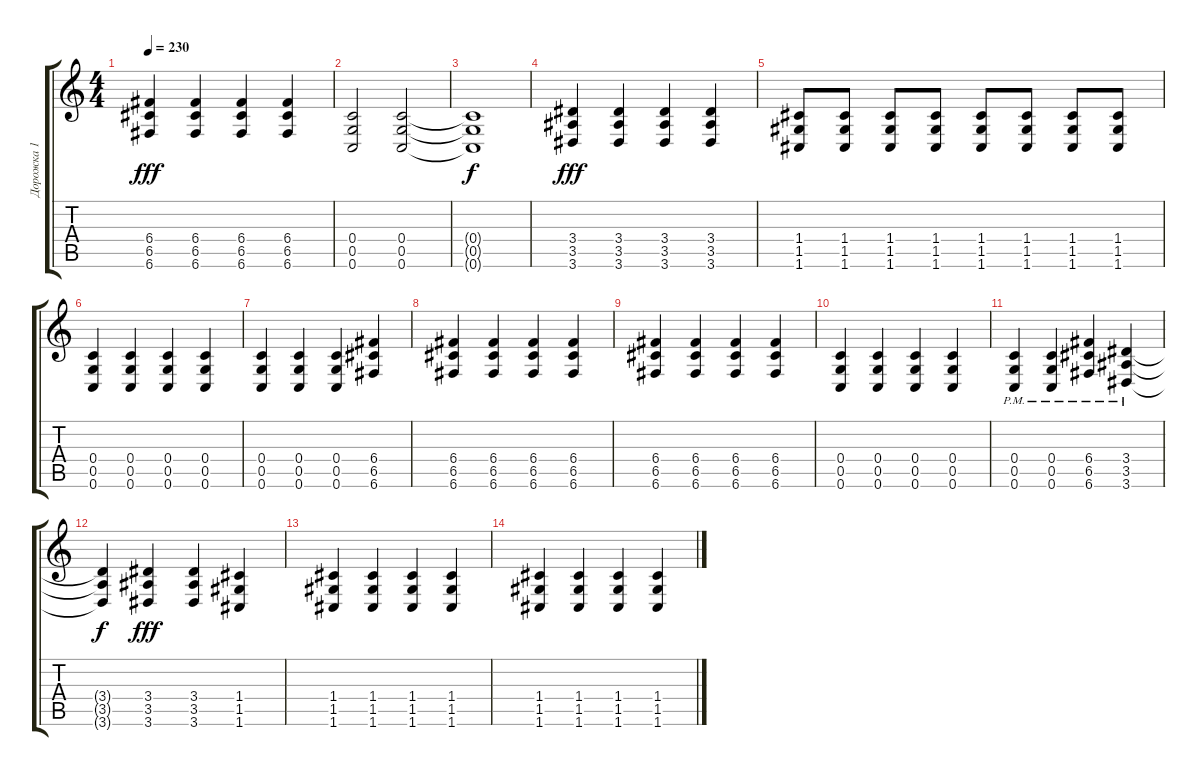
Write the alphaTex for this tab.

\track ("Дорожка 1" "Дорожка 1") {instrument distortionguitar}
\staff {score tabs}
\tuning (D4 A3 F3 C3 G2 C2) {hide}
\ts (4 4)
\tempo 230
\clef g2
\ks c
(6.4 6.5 6.6).4{dy fff} (6.4 6.5 6.6).4 (6.4 6.5 6.6).4 (6.4 6.5 6.6).4 |
(0.4 0.5 0.6).2 (0.4 0.5 0.6).2 |
(0.4{t} 0.5{t} 0.6{t}).1{dy f} |
(3.4 3.5 3.6).4{dy fff} (3.4 3.5 3.6).4 (3.4 3.5 3.6).4 (3.4 3.5 3.6).4 |
(1.4 1.5 1.6).8 (1.4 1.5 1.6).8 (1.4 1.5 1.6).8 (1.4 1.5 1.6).8 (1.4 1.5 1.6).8 (1.4 1.5 1.6).8 (1.4 1.5 1.6).8 (1.4 1.5 1.6).8 |
(0.4 0.5 0.6).4 (0.4 0.5 0.6).4 (0.4 0.5 0.6).4 (0.4 0.5 0.6).4 |
(0.4 0.5 0.6).4 (0.4 0.5 0.6).4 (0.4 0.5 0.6).4 (6.4 6.5 6.6).4 |
(6.4 6.5 6.6).4 (6.4 6.5 6.6).4 (6.4 6.5 6.6).4 (6.4 6.5 6.6).4 |
(6.4 6.5 6.6).4 (6.4 6.5 6.6).4 (6.4 6.5 6.6).4 (6.4 6.5 6.6).4 |
(0.4 0.5 0.6).4 (0.4 0.5 0.6).4 (0.4 0.5 0.6).4 (0.4 0.5 0.6).4 |
(0.4{pm} 0.5{pm} 0.6{pm}).4 (0.4{pm} 0.5{pm} 0.6{pm}).4 (6.4{pm} 6.5{pm} 6.6{pm}).4 (3.4{pm} 3.5{pm} 3.6{pm}).4 |
(3.4{t} 3.5{t} 3.6{t}).4{dy f} (3.4 3.5 3.6).4{dy fff} (3.4 3.5 3.6).4 (1.4 1.5 1.6).4 |
(1.4 1.5 1.6).4 (1.4 1.5 1.6).4 (1.4 1.5 1.6).4 (1.4 1.5 1.6).4 |
(1.4 1.5 1.6).4 (1.4 1.5 1.6).4 (1.4 1.5 1.6).4 (1.4 1.5 1.6).4
